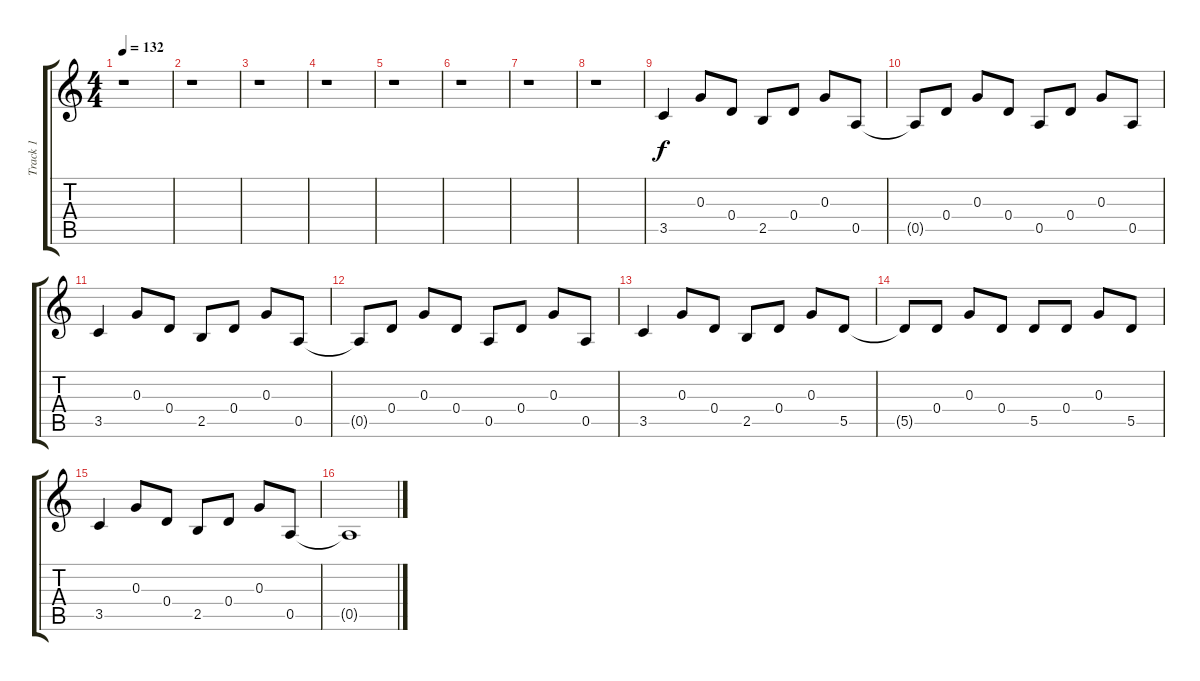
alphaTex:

\track ("Track 1" "Track 1") {instrument acousticguitarnylon}
\staff {score tabs}
\tuning (E4 B3 G3 D3 A2 D2) {hide}
\ts (4 4)
\tempo 132
\clef g2
\ks c
r.1{dy f} |
r.1 |
r.1 |
r.1 |
r.1 |
r.1 |
r.1 |
r.1 |
3.5.4 0.3.8 0.4.8 2.5.8 0.4.8 0.3.8 0.5.8 |
0.5{t}.8 0.4.8 0.3.8 0.4.8 0.5.8 0.4.8 0.3.8 0.5.8 |
3.5.4 0.3.8 0.4.8 2.5.8 0.4.8 0.3.8 0.5.8 |
0.5{t}.8 0.4.8 0.3.8 0.4.8 0.5.8 0.4.8 0.3.8 0.5.8 |
3.5.4 0.3.8 0.4.8 2.5.8 0.4.8 0.3.8 5.5.8 |
5.5{t}.8 0.4.8 0.3.8 0.4.8 5.5.8 0.4.8 0.3.8 5.5.8 |
3.5.4 0.3.8 0.4.8 2.5.8 0.4.8 0.3.8 0.5.8 |
0.5{t}.1
